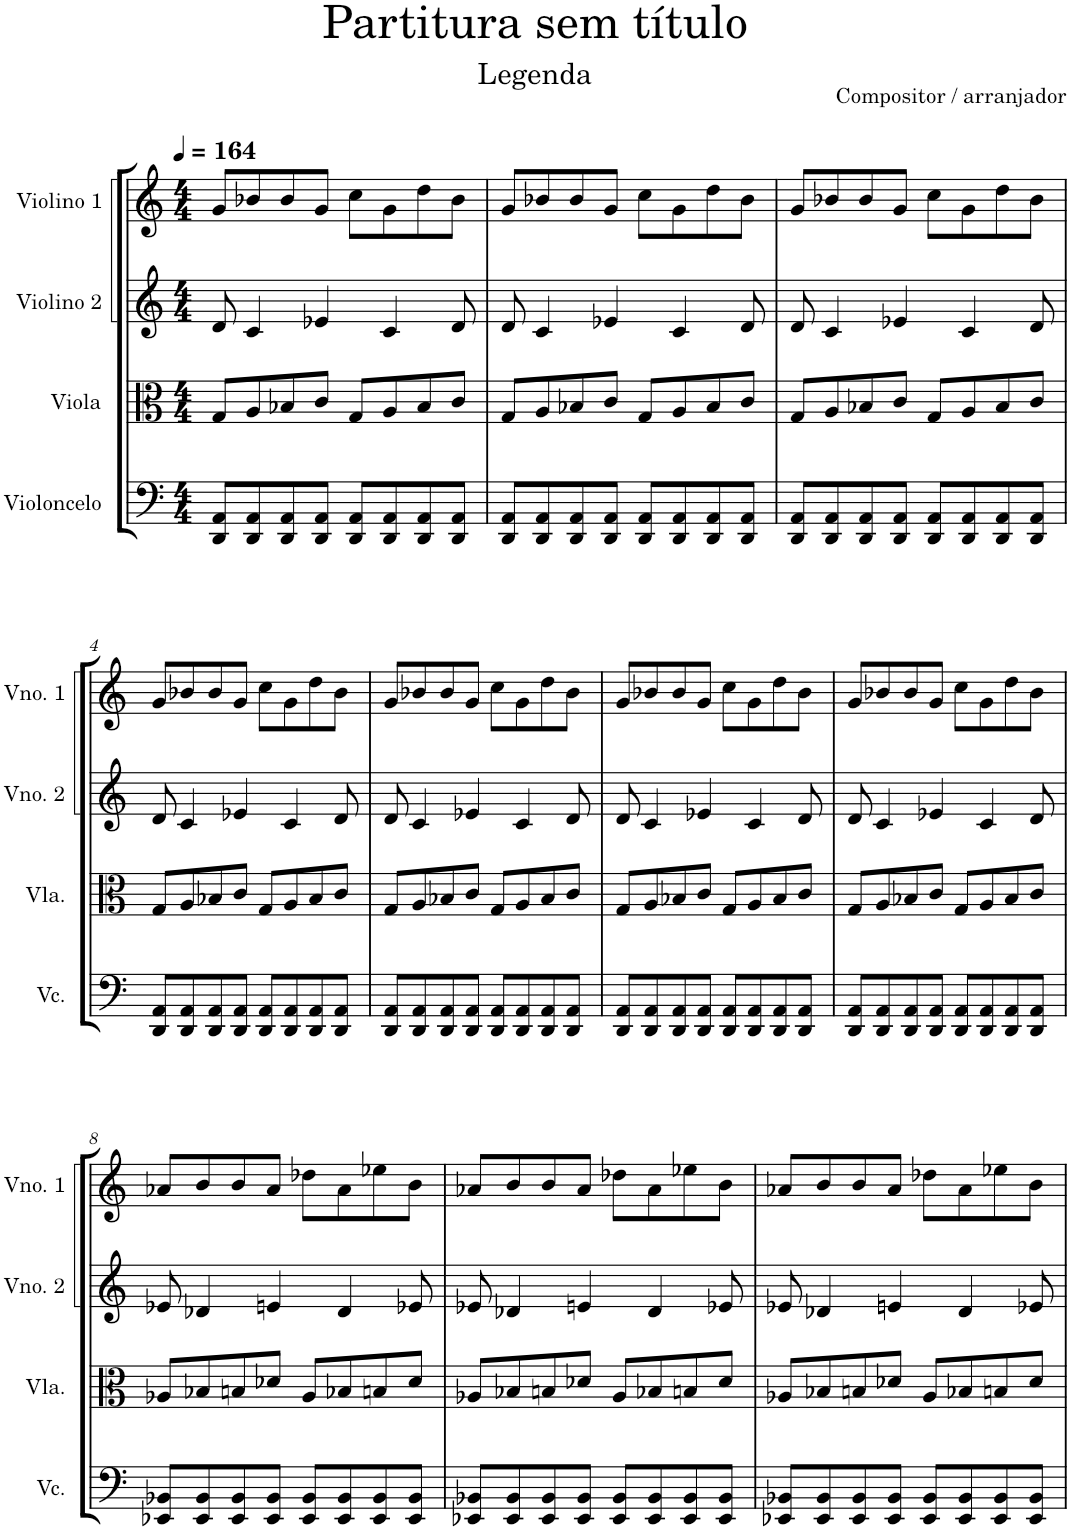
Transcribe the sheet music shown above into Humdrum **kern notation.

**kern	**kern	**kern	**kern
*part4	*part3	*part2	*part1
*staff4	*staff3	*staff2	*staff1
*I"Violoncelo	*I"Viola	*I"Violino 2	*I"Violino 1
*I'Vc.	*I'Vla.	*I'Vno. 2	*I'Vno. 1
*clefF4	*clefC3	*clefG2	*clefG2
*k[]	*k[]	*k[]	*k[]
*M4/4	*M4/4	*M4/4	*M4/4
*MM164	*MM164	*MM164	*MM164
=1	=1	=1	=1
8DD/ 8AA/L	8G/L	8d/	8g/L
8DD/ 8AA/	8A/	4c/	8b-X/
8DD/ 8AA/	8B-X/	.	8b-/
8DD/ 8AA/J	8c/J	4e-X/	8g/J
8DD/ 8AA/L	8G/L	.	8cc\L
8DD/ 8AA/	8A/	4c/	8g\
8DD/ 8AA/	8B-/	.	8dd\
8DD/ 8AA/J	8c/J	8d/	8b-\J
=2	=2	=2	=2
8DD/ 8AA/L	8G/L	8d/	8g/L
8DD/ 8AA/	8A/	4c/	8b-X/
8DD/ 8AA/	8B-X/	.	8b-/
8DD/ 8AA/J	8c/J	4e-X/	8g/J
8DD/ 8AA/L	8G/L	.	8cc\L
8DD/ 8AA/	8A/	4c/	8g\
8DD/ 8AA/	8B-/	.	8dd\
8DD/ 8AA/J	8c/J	8d/	8b-\J
=3	=3	=3	=3
8DD/ 8AA/L	8G/L	8d/	8g/L
8DD/ 8AA/	8A/	4c/	8b-X/
8DD/ 8AA/	8B-X/	.	8b-/
8DD/ 8AA/J	8c/J	4e-X/	8g/J
8DD/ 8AA/L	8G/L	.	8cc\L
8DD/ 8AA/	8A/	4c/	8g\
8DD/ 8AA/	8B-/	.	8dd\
8DD/ 8AA/J	8c/J	8d/	8b-\J
!!LO:LB:g=z
=4	=4	=4	=4
8DD/ 8AA/L	8G/L	8d/	8g/L
8DD/ 8AA/	8A/	4c/	8b-X/
8DD/ 8AA/	8B-X/	.	8b-/
8DD/ 8AA/J	8c/J	4e-X/	8g/J
8DD/ 8AA/L	8G/L	.	8cc\L
8DD/ 8AA/	8A/	4c/	8g\
8DD/ 8AA/	8B-/	.	8dd\
8DD/ 8AA/J	8c/J	8d/	8b-\J
=5	=5	=5	=5
8DD/ 8AA/L	8G/L	8d/	8g/L
8DD/ 8AA/	8A/	4c/	8b-X/
8DD/ 8AA/	8B-X/	.	8b-/
8DD/ 8AA/J	8c/J	4e-X/	8g/J
8DD/ 8AA/L	8G/L	.	8cc\L
8DD/ 8AA/	8A/	4c/	8g\
8DD/ 8AA/	8B-/	.	8dd\
8DD/ 8AA/J	8c/J	8d/	8b-\J
=6	=6	=6	=6
8DD/ 8AA/L	8G/L	8d/	8g/L
8DD/ 8AA/	8A/	4c/	8b-X/
8DD/ 8AA/	8B-X/	.	8b-/
8DD/ 8AA/J	8c/J	4e-X/	8g/J
8DD/ 8AA/L	8G/L	.	8cc\L
8DD/ 8AA/	8A/	4c/	8g\
8DD/ 8AA/	8B-/	.	8dd\
8DD/ 8AA/J	8c/J	8d/	8b-\J
=7	=7	=7	=7
8DD/ 8AA/L	8G/L	8d/	8g/L
8DD/ 8AA/	8A/	4c/	8b-X/
8DD/ 8AA/	8B-X/	.	8b-/
8DD/ 8AA/J	8c/J	4e-X/	8g/J
8DD/ 8AA/L	8G/L	.	8cc\L
8DD/ 8AA/	8A/	4c/	8g\
8DD/ 8AA/	8B-/	.	8dd\
8DD/ 8AA/J	8c/J	8d/	8b-\J
!!LO:LB:g=z
=8	=8	=8	=8
8EE-X/ 8BB-X/L	8A-X/L	8e-X/	8a-X/L
8EE-/ 8BB-/	8B-X/	4d-X/	8b/
8EE-/ 8BB-/	8Bn/	.	8b/
8EE-/ 8BB-/J	8d-X/J	4en/	8a-/J
8EE-/ 8BB-/L	8A-/L	.	8dd-X\L
8EE-/ 8BB-/	8B-X/	4d-/	8a-\
8EE-/ 8BB-/	8Bn/	.	8ee-X\
8EE-/ 8BB-/J	8d-/J	8e-X/	8b\J
=9	=9	=9	=9
8EE-X/ 8BB-X/L	8A-X/L	8e-X/	8a-X/L
8EE-/ 8BB-/	8B-X/	4d-X/	8b/
8EE-/ 8BB-/	8Bn/	.	8b/
8EE-/ 8BB-/J	8d-X/J	4en/	8a-/J
8EE-/ 8BB-/L	8A-/L	.	8dd-X\L
8EE-/ 8BB-/	8B-X/	4d-/	8a-\
8EE-/ 8BB-/	8Bn/	.	8ee-X\
8EE-/ 8BB-/J	8d-/J	8e-X/	8b\J
=10	=10	=10	=10
8EE-X/ 8BB-X/L	8A-X/L	8e-X/	8a-X/L
8EE-/ 8BB-/	8B-X/	4d-X/	8b/
8EE-/ 8BB-/	8Bn/	.	8b/
8EE-/ 8BB-/J	8d-X/J	4en/	8a-/J
8EE-/ 8BB-/L	8A-/L	.	8dd-X\L
8EE-/ 8BB-/	8B-X/	4d-/	8a-\
8EE-/ 8BB-/	8Bn/	.	8ee-X\
8EE-/ 8BB-/J	8d-/J	8e-X/	8b\J
=	=	=	=
*-	*-	*-	*-
